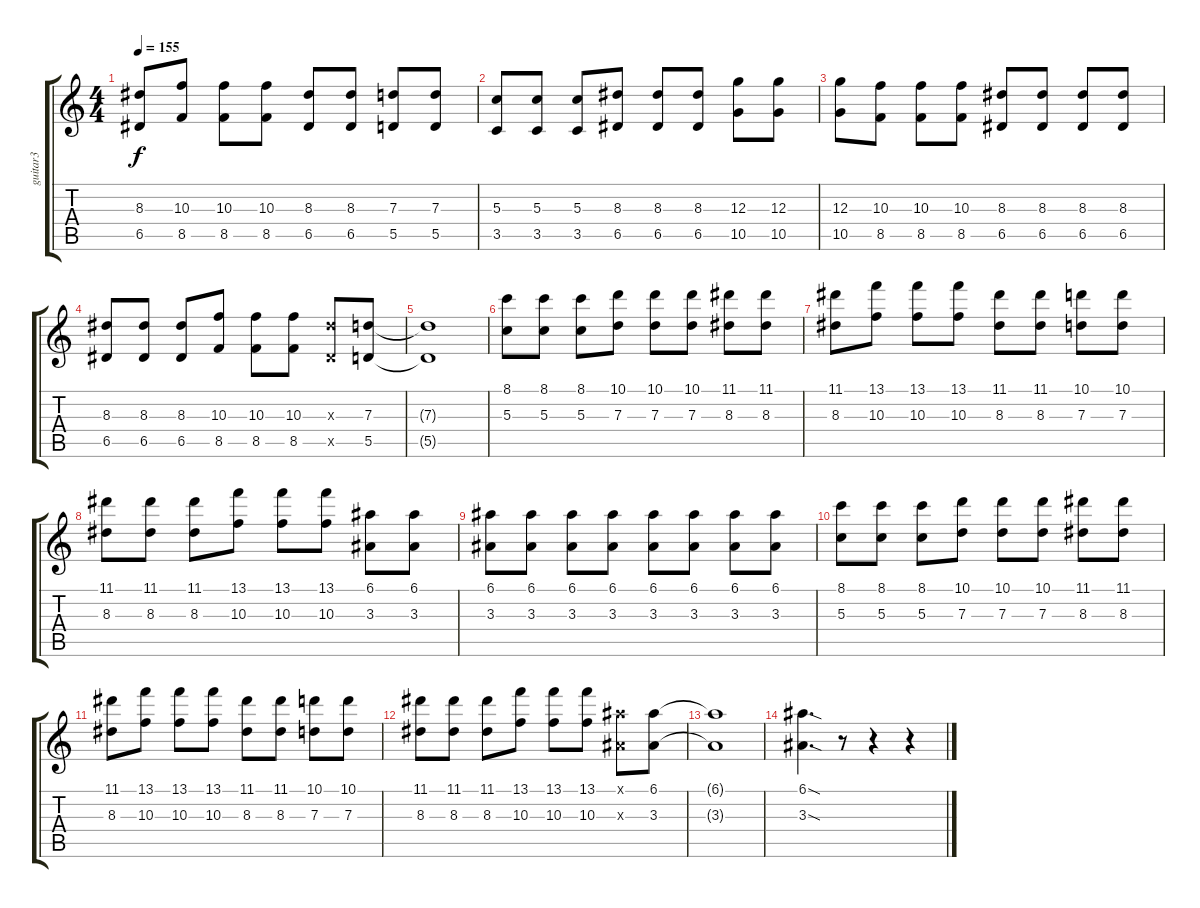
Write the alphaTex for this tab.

\track ("guitar3" "guitar3") {instrument overdrivenguitar}
\staff {score tabs}
\tuning (E4 B3 G3 D3 A2 D2) {hide}
\ts (4 4)
\tempo 155
\clef g2
\ks c
(8.3 6.5).8{dy f} (10.3 8.5).8 (10.3 8.5).8 (10.3 8.5).8 (8.3 6.5).8 (8.3 6.5).8 (7.3 5.5).8 (7.3 5.5).8 |
(5.3 3.5).8 (5.3 3.5).8 (5.3 3.5).8 (8.3 6.5).8 (8.3 6.5).8 (8.3 6.5).8 (12.3 10.5).8 (12.3 10.5).8 |
(12.3 10.5).8 (10.3 8.5).8 (10.3 8.5).8 (10.3 8.5).8 (8.3 6.5).8 (8.3 6.5).8 (8.3 6.5).8 (8.3 6.5).8 |
(8.3 6.5).8 (8.3 6.5).8 (8.3 6.5).8 (10.3 8.5).8 (10.3 8.5).8 (10.3 8.5).8 (8.3{x} 6.5{x}).8 (7.3 5.5).8 |
(7.3{t} 5.5{t}).1 |
(8.1 5.3).8 (8.1 5.3).8 (8.1 5.3).8 (10.1 7.3).8 (10.1 7.3).8 (10.1 7.3).8 (11.1 8.3).8 (11.1 8.3).8 |
(11.1 8.3).8 (13.1 10.3).8 (13.1 10.3).8 (13.1 10.3).8 (11.1 8.3).8 (11.1 8.3).8 (10.1 7.3).8 (10.1 7.3).8 |
(11.1 8.3).8 (11.1 8.3).8 (11.1 8.3).8 (13.1 10.3).8 (13.1 10.3).8 (13.1 10.3).8 (6.1 3.3).8 (6.1 3.3).8 |
(6.1 3.3).8 (6.1 3.3).8 (6.1 3.3).8 (6.1 3.3).8 (6.1 3.3).8 (6.1 3.3).8 (6.1 3.3).8 (6.1 3.3).8 |
(8.1 5.3).8 (8.1 5.3).8 (8.1 5.3).8 (10.1 7.3).8 (10.1 7.3).8 (10.1 7.3).8 (11.1 8.3).8 (11.1 8.3).8 |
(11.1 8.3).8 (13.1 10.3).8 (13.1 10.3).8 (13.1 10.3).8 (11.1 8.3).8 (11.1 8.3).8 (10.1 7.3).8 (10.1 7.3).8 |
(11.1 8.3).8 (11.1 8.3).8 (11.1 8.3).8 (13.1 10.3).8 (13.1 10.3).8 (13.1 10.3).8 (6.1{x} 3.3{x}).8 (6.1 3.3).8 |
(6.1{t} 3.3{t}).1 |
(6.1{sod} 3.3{sod}).4{d} r.8 r.4 r.4
